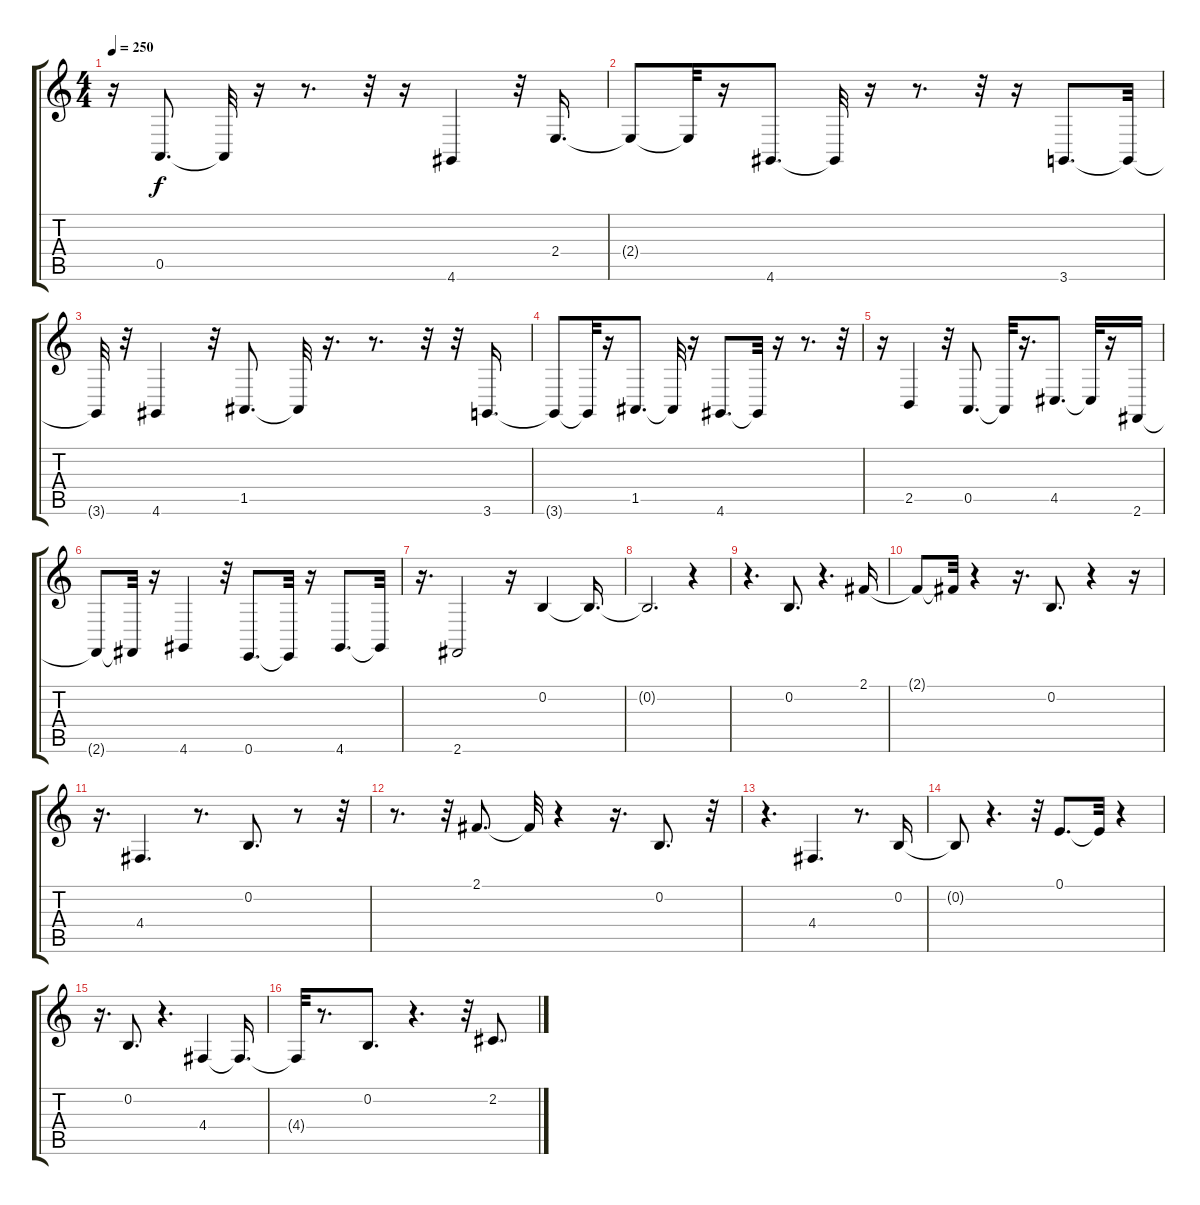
\track "" {instrument orchestralharp}
\staff {score tabs}
\tuning (E4 B3 G3 D3 A2 E2) {hide}
\ts (4 4)
\tempo 250
\clef g2
\ks c
r.16{dy f} 0.5.8{d} 0.5{t}.32 r.16 r.8{d} r.32 r.16 4.6.4 r.32 2.4.16{d} |
2.4{t}.8 2.4{t}.32 r.16 4.6.8{d} 4.6{t}.32 r.16 r.8{d} r.32 r.16 3.6.8{d} 3.6{t}.32 |
3.6{t}.32 r.32 4.6.4 r.32 1.5.8{d} 1.5{t}.32 r.16{d} r.8{d} r.32 r.32 3.6.16{d} |
3.6{t}.8 3.6{t}.32 r.16 1.5.8{d} 1.5{t}.32 r.16 4.6.8{d} 4.6{t}.32 r.16 r.8{d} r.32 |
r.16 2.5.4 r.32 0.5.8{d} 0.5{t}.32 r.16{d} 4.5.8{d} 4.5{t}.32 r.16 2.6.16 |
2.6{t}.8 2.6{t}.32 r.16 4.6.4 r.32 0.6.8{d} 0.6{t}.32 r.16 4.6.8{d} 4.6{t}.32 |
r.16{d} 2.6.2 r.16 0.2.4 0.2{t}.16{d} |
0.2{t}.2{d} r.4 |
r.4{d} 0.2.8{d} r.4{d} 2.1.16 |
2.1{t}.8 2.1{t}.32 r.4 r.16{d} 0.2.8{d} r.4 r.16 |
r.16{d} 4.4.4{d} r.8{d} 0.2.8{d} r.8 r.32 |
r.8{d} r.32 2.1.8{d} 2.1{t}.32 r.4 r.16{d} 0.2.8{d} r.32 |
r.4{d} 4.4.4{d} r.8{d} 0.2.16 |
0.2{t}.8 r.4{d} r.32 0.1.8{d} 0.1{t}.32 r.4 |
r.16{d} 0.2.8{d} r.4{d} 4.4.4 4.4{t}.16{d} |
4.4{t}.32 r.8{d} 0.2.8{d} r.4{d} r.32 2.2.8{d}
